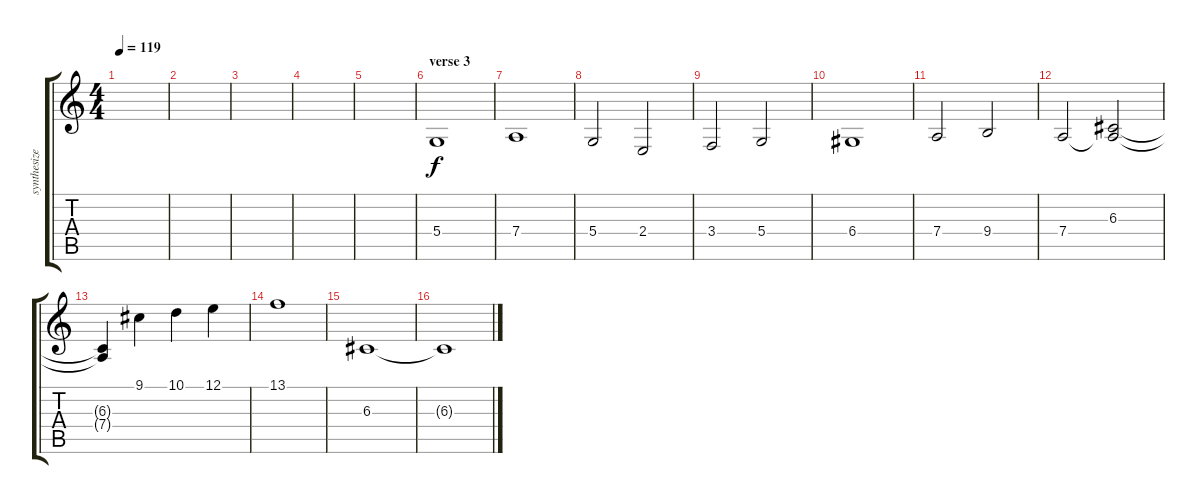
\track ("synthesizer" "synthesize") {instrument tremolostrings}
\staff {score tabs}
\tuning (E4 B3 G3 D3 A2 E2) {hide}
\ts (4 4)
\tempo 119
\clef g2
\ks c
|
|
|
|
|
\section ("" "verse 3")
5.4.1 |
7.4.1 |
5.4.2 2.4.2 |
3.4.2 5.4.2 |
6.4.1 |
7.4.2 9.4.2 |
7.4.2 (6.3 7.4{t}).2 |
(6.3{t} 7.4{t}).4 9.1.4 10.1.4 12.1.4 |
13.1.1 |
6.3.1 |
6.3{t}.1
